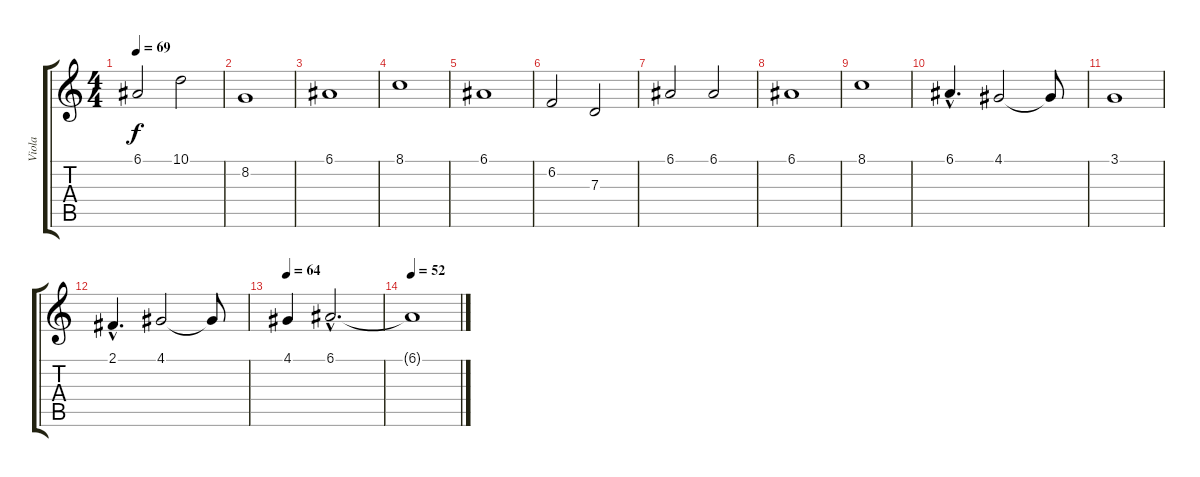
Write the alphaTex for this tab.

\track ("Viola" "Viola") {instrument stringensemble2}
\staff {score tabs}
\tuning (E4 B3 G3 D3 A2 E2) {hide}
\ts (4 4)
\tempo 69
\clef g2
\ks c
6.1.2{dy f} 10.1.2 |
8.2.1 |
6.1.1 |
8.1.1 |
6.1.1 |
6.2.2 7.3.2 |
6.1.2 6.1.2 |
6.1.1 |
8.1.1 |
6.1{hac}.4{d} 4.1.2 4.1{t}.8 |
3.1.1 |
2.1{hac}.4{d} 4.1.2 4.1{t}.8 |
\tempo 64
4.1.4 6.1{hac}.2{d} |
\tempo 52
6.1{t}.1
